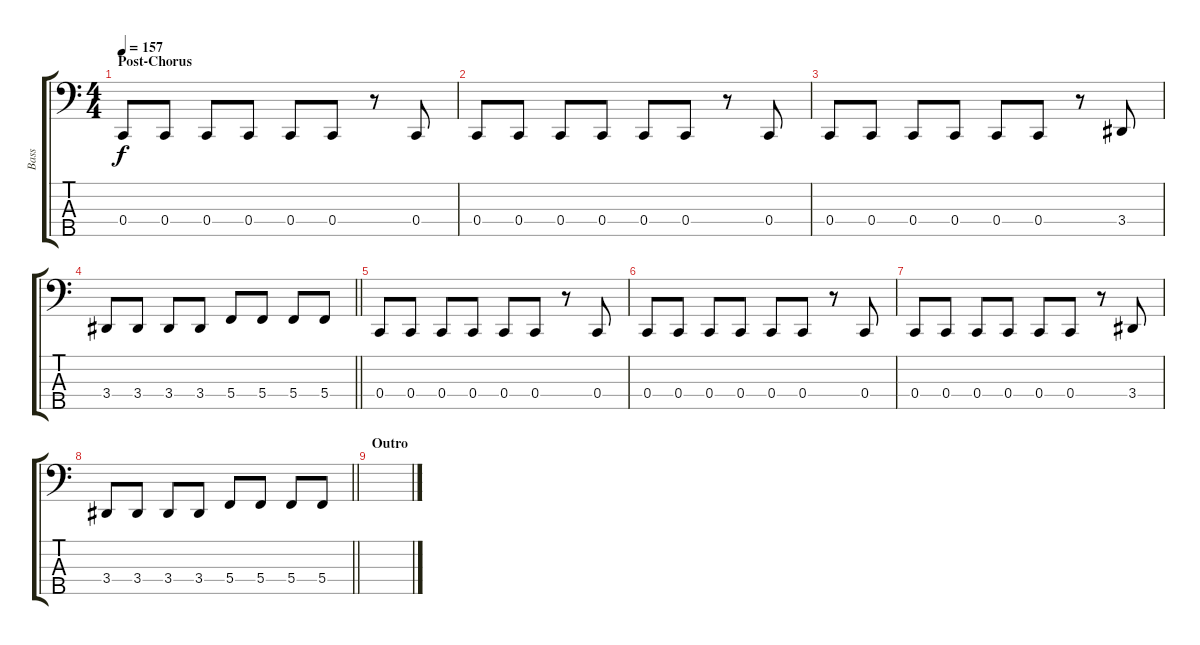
\track ("Bass" "Bass") {instrument electricbassfinger}
\staff {score tabs}
\tuning (F2 C2 G1 C1 A0) {hide}
\ts (4 4)
\section ("" "Post-Chorus")
\tempo 157
\clef f4
\ks c
0.4.8{dy f} 0.4.8 0.4.8 0.4.8 0.4.8 0.4.8 r.8 0.4.8 |
0.4.8 0.4.8 0.4.8 0.4.8 0.4.8 0.4.8 r.8 0.4.8 |
0.4.8 0.4.8 0.4.8 0.4.8 0.4.8 0.4.8 r.8 3.4.8 |
\barLineRight lightlight
3.4.8 3.4.8 3.4.8 3.4.8 5.4.8 5.4.8 5.4.8 5.4.8 |
0.4.8 0.4.8 0.4.8 0.4.8 0.4.8 0.4.8 r.8 0.4.8 |
0.4.8 0.4.8 0.4.8 0.4.8 0.4.8 0.4.8 r.8 0.4.8 |
0.4.8 0.4.8 0.4.8 0.4.8 0.4.8 0.4.8 r.8 3.4.8 |
\barLineRight lightlight
3.4.8 3.4.8 3.4.8 3.4.8 5.4.8 5.4.8 5.4.8 5.4.8 |
\section ("" "Outro")
